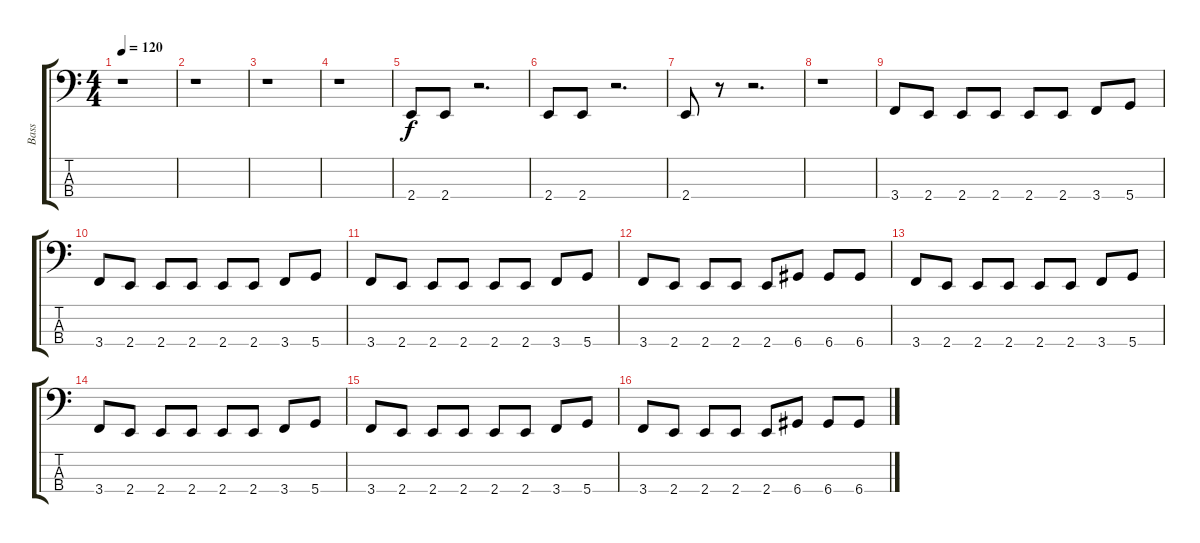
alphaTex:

\track ("Bass" "Bass") {instrument electricbassfinger}
\staff {score tabs}
\tuning (F2 C2 G1 D1) {hide}
\ts (4 4)
\tempo 120
\clef f4
\ks c
r.1{dy f} |
r.1 |
r.1 |
r.1 |
2.4.8 2.4.8 r.2{d} |
2.4.8 2.4.8 r.2{d} |
2.4.8 r.8 r.2{d} |
r.1 |
3.4.8 2.4.8 2.4.8 2.4.8 2.4.8 2.4.8 3.4.8 5.4.8 |
3.4.8 2.4.8 2.4.8 2.4.8 2.4.8 2.4.8 3.4.8 5.4.8 |
3.4.8 2.4.8 2.4.8 2.4.8 2.4.8 2.4.8 3.4.8 5.4.8 |
3.4.8 2.4.8 2.4.8 2.4.8 2.4.8 6.4.8 6.4.8 6.4.8 |
3.4.8 2.4.8 2.4.8 2.4.8 2.4.8 2.4.8 3.4.8 5.4.8 |
3.4.8 2.4.8 2.4.8 2.4.8 2.4.8 2.4.8 3.4.8 5.4.8 |
3.4.8 2.4.8 2.4.8 2.4.8 2.4.8 2.4.8 3.4.8 5.4.8 |
3.4.8 2.4.8 2.4.8 2.4.8 2.4.8 6.4.8 6.4.8 6.4.8
